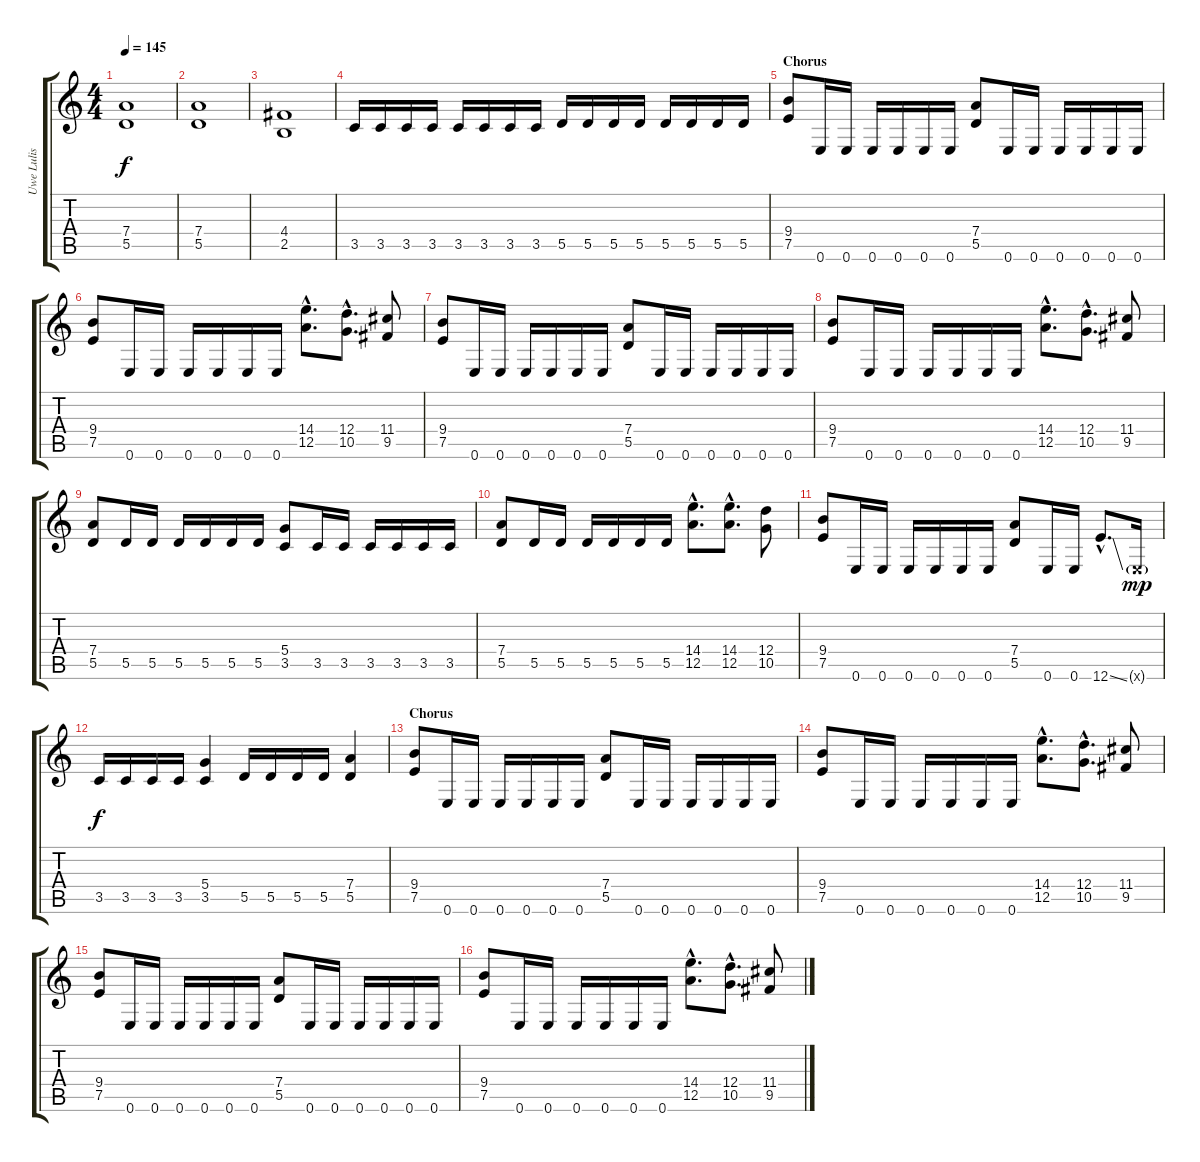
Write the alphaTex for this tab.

\track ("Uwe Lulis (Lead Guitar)" "Uwe Lulis ") {instrument distortionguitar}
\staff {score tabs}
\tuning (E4 B3 G3 D3 A2 E2) {hide}
\ts (4 4)
\tempo 145
\clef g2
\ks c
(7.4 5.5).1{dy f} |
(7.4 5.5).1 |
(4.4 2.5).1 |
3.5.16 3.5.16 3.5.16 3.5.16 3.5.16 3.5.16 3.5.16 3.5.16 5.5.16 5.5.16 5.5.16 5.5.16 5.5.16 5.5.16 5.5.16 5.5.16 |
\section ("" "Chorus")
(9.4 7.5).8{balance 6} 0.6.16 0.6.16 0.6.16 0.6.16 0.6.16 0.6.16 (7.4 5.5).8 0.6.16 0.6.16 0.6.16 0.6.16 0.6.16 0.6.16 |
(9.4 7.5).8 0.6.16 0.6.16 0.6.16 0.6.16 0.6.16 0.6.16 (14.4{hac} 12.5{hac}).8{d} (12.4{hac} 10.5{hac}).8{d} (11.4 9.5).8 |
(9.4 7.5).8 0.6.16 0.6.16 0.6.16 0.6.16 0.6.16 0.6.16 (7.4 5.5).8 0.6.16 0.6.16 0.6.16 0.6.16 0.6.16 0.6.16 |
(9.4 7.5).8 0.6.16 0.6.16 0.6.16 0.6.16 0.6.16 0.6.16 (14.4{hac} 12.5{hac}).8{d} (12.4{hac} 10.5{hac}).8{d} (11.4 9.5).8 |
(7.4 5.5).8 5.5.16 5.5.16 5.5.16 5.5.16 5.5.16 5.5.16 (5.4 3.5).8 3.5.16 3.5.16 3.5.16 3.5.16 3.5.16 3.5.16 |
(7.4 5.5).8 5.5.16 5.5.16 5.5.16 5.5.16 5.5.16 5.5.16 (14.4{hac} 12.5{hac}).8{d} (14.4{hac} 12.5{hac}).8{d} (12.4 10.5).8 |
(9.4 7.5).8 0.6.16 0.6.16 0.6.16 0.6.16 0.6.16 0.6.16 (7.4 5.5).8 0.6.16 0.6.16 12.6{ss hac}.8{d} 0.6{g x}.16{dy mp} |
3.5.16{dy f} 3.5.16 3.5.16 3.5.16 (5.4 3.5).4 5.5.16 5.5.16 5.5.16 5.5.16 (7.4 5.5).4 |
\section ("" "Chorus")
(9.4 7.5).8 0.6.16 0.6.16 0.6.16 0.6.16 0.6.16 0.6.16 (7.4 5.5).8 0.6.16 0.6.16 0.6.16 0.6.16 0.6.16 0.6.16 |
(9.4 7.5).8 0.6.16 0.6.16 0.6.16 0.6.16 0.6.16 0.6.16 (14.4{hac} 12.5{hac}).8{d} (12.4{hac} 10.5{hac}).8{d} (11.4 9.5).8 |
(9.4 7.5).8 0.6.16 0.6.16 0.6.16 0.6.16 0.6.16 0.6.16 (7.4 5.5).8 0.6.16 0.6.16 0.6.16 0.6.16 0.6.16 0.6.16 |
(9.4 7.5).8 0.6.16 0.6.16 0.6.16 0.6.16 0.6.16 0.6.16 (14.4{hac} 12.5{hac}).8{d} (12.4{hac} 10.5{hac}).8{d} (11.4 9.5).8
